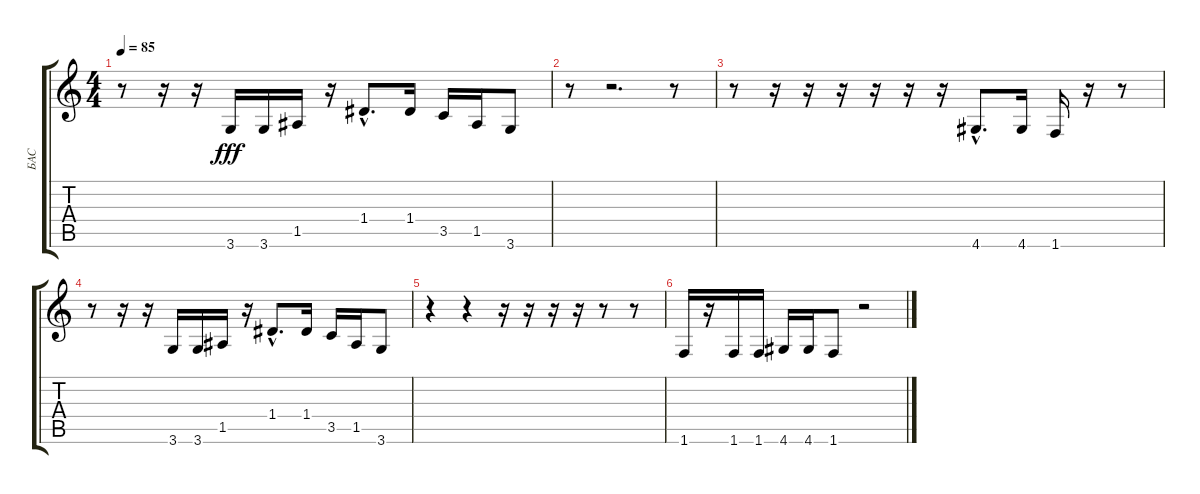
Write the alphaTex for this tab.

\track ("БАС" "БАС") {instrument electricbassfinger}
\staff {score tabs}
\tuning (E4 B3 G3 D3 A2 E2) {hide}
\ts (4 4)
\tempo 85
\clef g2
\ks c
r.8{dy fff} r.16 r.16 3.6.16 3.6.16 1.5.16 r.16 1.4{hac}.8{d} 1.4.16 3.5.16 1.5.16 3.6.8 |
r.8 r.2{d} r.8 |
r.8 r.16 r.16 r.16 r.16 r.16 r.16 4.6{hac}.8{d} 4.6.16 1.6.16 r.16 r.8 |
r.8 r.16 r.16 3.6.16 3.6.16 1.5.16 r.16 1.4{hac}.8{d} 1.4.16 3.5.16 1.5.16 3.6.8 |
r.4 r.4 r.16 r.16 r.16 r.16 r.8 r.8 |
1.6.16 r.16 1.6.16 1.6.16 4.6.16 4.6.16 1.6.8 r.2
